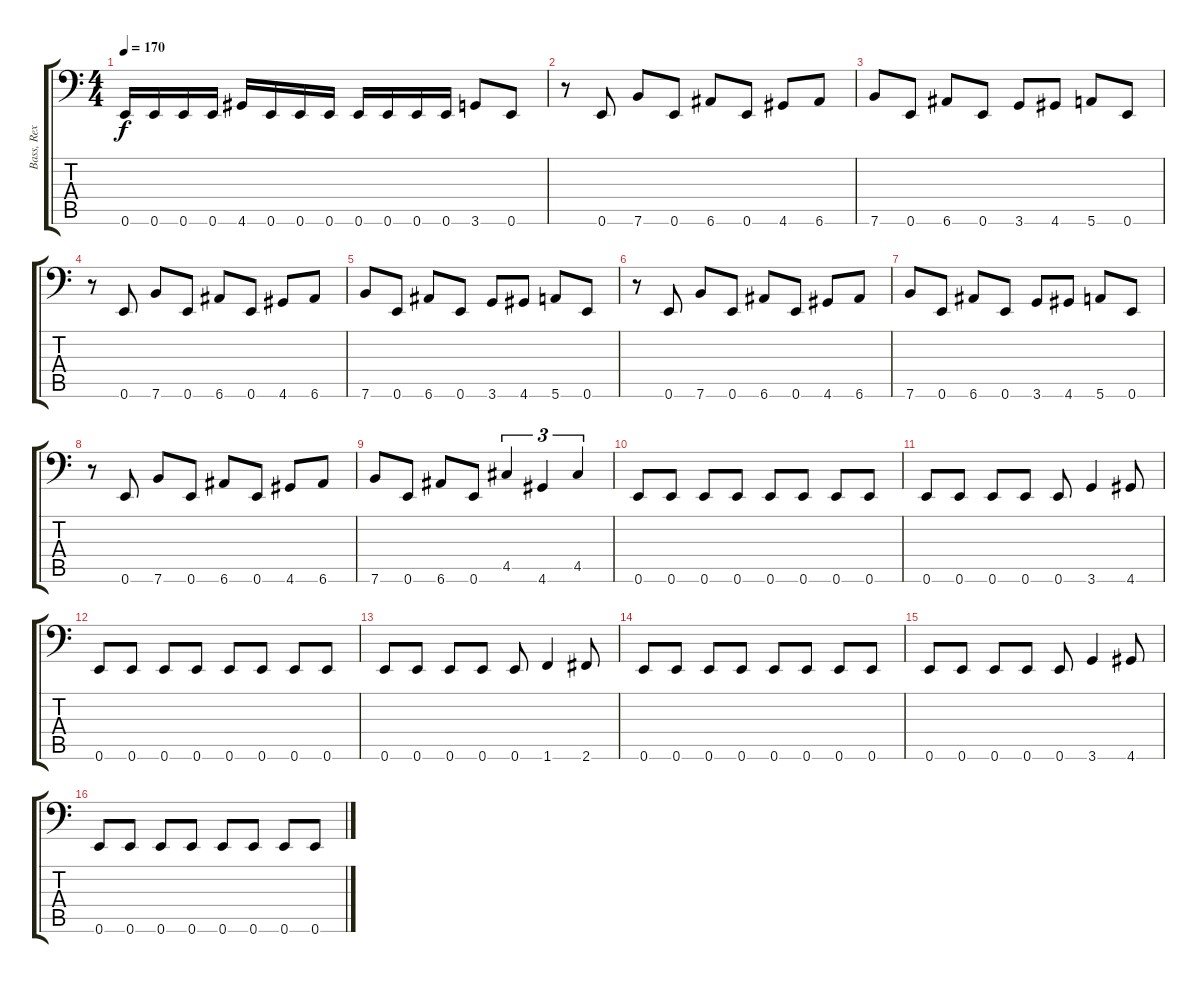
\track ("Bass, Rex" "Bass, Rex") {instrument electricbasspick}
\staff {score tabs}
\tuning (E3 B2 G2 D2 A1 E1) {hide}
\ts (4 4)
\tempo 170
\clef f4
\ks c
0.6.16{dy f} 0.6.16 0.6.16 0.6.16 4.6.16 0.6.16 0.6.16 0.6.16 0.6.16 0.6.16 0.6.16 0.6.16 3.6.8 0.6.8 |
r.8 0.6.8 7.6.8 0.6.8 6.6.8 0.6.8 4.6.8 6.6.8 |
7.6.8 0.6.8 6.6.8 0.6.8 3.6.8 4.6.8 5.6.8 0.6.8 |
r.8 0.6.8 7.6.8 0.6.8 6.6.8 0.6.8 4.6.8 6.6.8 |
7.6.8 0.6.8 6.6.8 0.6.8 3.6.8 4.6.8 5.6.8 0.6.8 |
r.8 0.6.8 7.6.8 0.6.8 6.6.8 0.6.8 4.6.8 6.6.8 |
7.6.8 0.6.8 6.6.8 0.6.8 3.6.8 4.6.8 5.6.8 0.6.8 |
r.8 0.6.8 7.6.8 0.6.8 6.6.8 0.6.8 4.6.8 6.6.8 |
7.6.8 0.6.8 6.6.8 0.6.8 4.5.4{tu (3 2)} 4.6.4{tu (3 2)} 4.5.4{tu (3 2)} |
0.6.8 0.6.8 0.6.8 0.6.8 0.6.8 0.6.8 0.6.8 0.6.8 |
0.6.8 0.6.8 0.6.8 0.6.8 0.6.8 3.6.4 4.6.8 |
0.6.8 0.6.8 0.6.8 0.6.8 0.6.8 0.6.8 0.6.8 0.6.8 |
0.6.8 0.6.8 0.6.8 0.6.8 0.6.8 1.6.4 2.6.8 |
0.6.8 0.6.8 0.6.8 0.6.8 0.6.8 0.6.8 0.6.8 0.6.8 |
0.6.8 0.6.8 0.6.8 0.6.8 0.6.8 3.6.4 4.6.8 |
0.6.8 0.6.8 0.6.8 0.6.8 0.6.8 0.6.8 0.6.8 0.6.8
